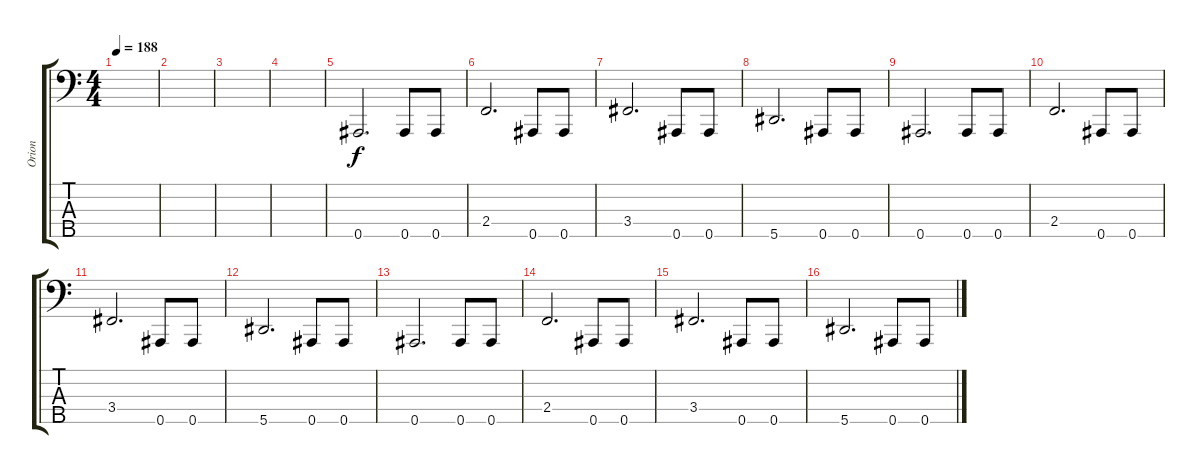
\track ("Orion" "Orion") {instrument electricbassfinger}
\staff {score tabs}
\tuning (Gb2 Db2 Ab1 Eb1 Bb0) {hide}
\ts (4 4)
\tempo 188
\clef f4
\ks c
|
|
|
|
0.5.2{d} 0.5.8 0.5.8 |
2.4.2{d} 0.5.8 0.5.8 |
3.4.2{d} 0.5.8 0.5.8 |
5.5.2{d} 0.5.8 0.5.8 |
0.5.2{d} 0.5.8 0.5.8 |
2.4.2{d} 0.5.8 0.5.8 |
3.4.2{d} 0.5.8 0.5.8 |
5.5.2{d} 0.5.8 0.5.8 |
0.5.2{d} 0.5.8 0.5.8 |
2.4.2{d} 0.5.8 0.5.8 |
3.4.2{d} 0.5.8 0.5.8 |
5.5.2{d} 0.5.8 0.5.8
